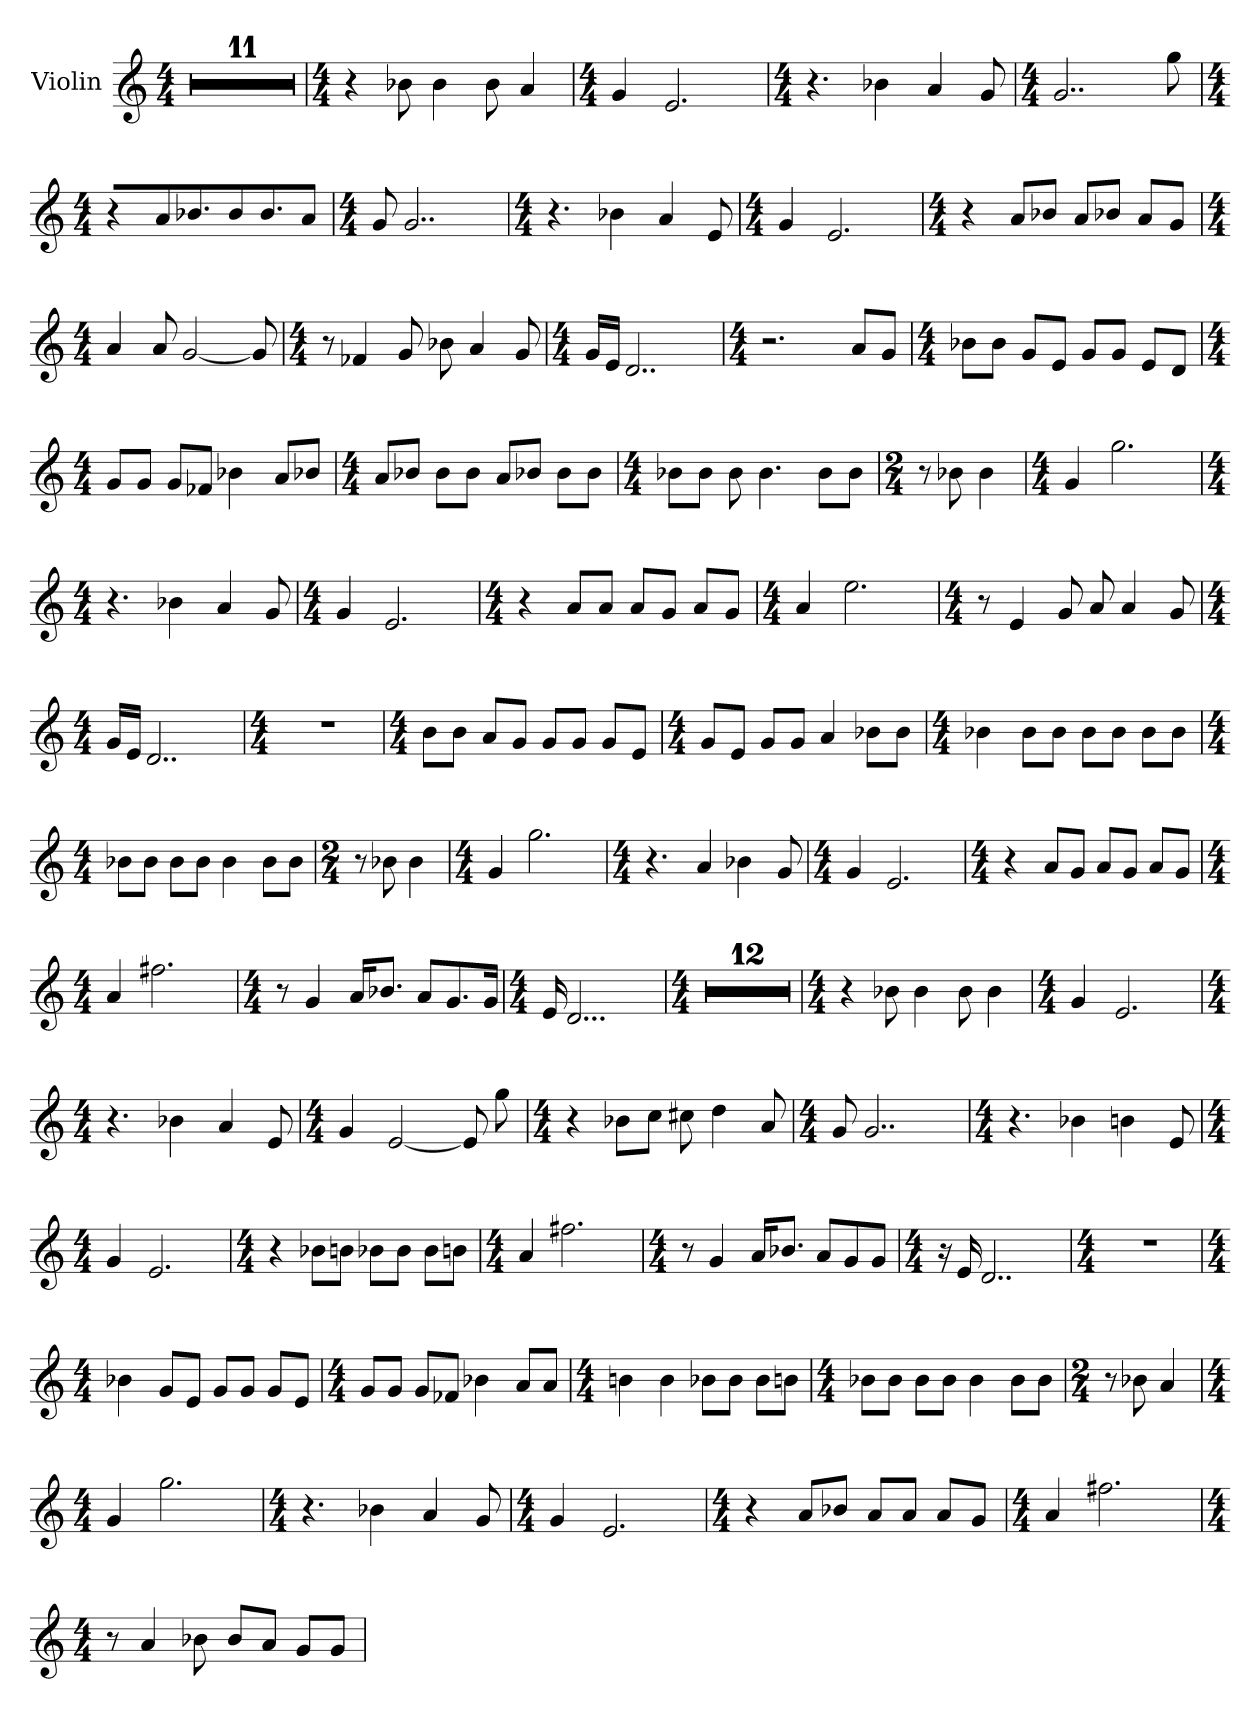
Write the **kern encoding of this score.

**kern
*part1
*staff1
*I"Violin
*I'Vln
*M4/4
=
1r
=
*M4/4
1r
=
*M4/4
1r
=
*M4/4
1r
=
*M4/4
1r
=
*M4/4
1r
=
*M4/4
1r
=
*M4/4
1r
=
*M4/4
1r
=
*M4/4
1r
=
*M4/4
1r
=
*M4/4
4r
8b-X
4b-
8b-
4a
=
*M4/4
4g
2.e
=
*M4/4
4.r
4b-X
4a
8g
=
*M4/4
2..g
8gg
=
*M4/4
4r
8aL
8.b-XJ
8b-L
8.b-J
8aJ
=
*M4/4
8g
2..g
=
*M4/4
4.r
4b-X
4a
8e
=
*M4/4
4g
2.e
=
*M4/4
4r
8aL
8b-XJ
8aL
8b-XJ
8aL
8gJ
=
*M4/4
4a
8a
[2g
8g]
=
*M4/4
8r
4f-X
8g
8b-X
4a
8g
=
*M4/4
16gLL
16eJJ
2..d
=
*M4/4
2.r
8aL
8gJ
=
*M4/4
8b-XL
8b-J
8gL
8eJ
8gL
8gJ
8eL
8dJ
=
*M4/4
8gL
8gJ
8gL
8f-XJ
4b-X
8aL
8b-XJ
=
*M4/4
8aL
8b-XJ
8b-L
8b-J
8aL
8b-XJ
8b-L
8b-J
=
*M4/4
8b-XL
8b-J
8b-
4.b-
8b-L
8b-J
=
*M2/4
8r
8b-X
4b-
=
*M4/4
4g
2.gg
=
*M4/4
4.r
4b-X
4a
8g
=
*M4/4
4g
2.e
=
*M4/4
4r
8aL
8aJ
8aL
8gJ
8aL
8gJ
=
*M4/4
4a
2.ee
=
*M4/4
8r
4e
8g
8a
4a
8g
=
*M4/4
16gLL
16eJJ
2..d
=
*M4/4
1r
=
*M4/4
8bL
8bJ
8aL
8gJ
8gL
8gJ
8gL
8eJ
=
*M4/4
8gL
8eJ
8gL
8gJ
4a
8b-XL
8b-J
=
*M4/4
4b-X
8b-L
8b-J
8b-L
8b-J
8b-L
8b-J
=
*M4/4
8b-XL
8b-J
8b-L
8b-J
4b-
8b-L
8b-J
=
*M2/4
8r
8b-X
4b-
=
*M4/4
4g
2.gg
=
*M4/4
4.r
4a
4b-X
8g
=
*M4/4
4g
2.e
=
*M4/4
4r
8aL
8gJ
8aL
8gJ
8aL
8gJ
=
*M4/4
4a
2.ff#X
=
*M4/4
8r
4g
16aKL
8.b-XJ
8aL
8.g
16gJk
=
*M4/4
16e
2...d
=
*M4/4
1r
=
*M4/4
1r
=
*M4/4
1r
=
*M4/4
1r
=
*M4/4
1r
=
*M4/4
1r
=
*M4/4
1r
=
*M4/4
1r
=
*M4/4
1r
=
*M4/4
1r
=
*M4/4
1r
=
*M4/4
1r
=
*M4/4
4r
8b-X
4b-
8b-
4b-
=
*M4/4
4g
2.e
=
*M4/4
4.r
4b-X
4a
8e
=
*M4/4
4g
[2e
8e]
8gg
=
*M4/4
4r
8b-XL
8ccJ
8cc#X
4dd
8a
=
*M4/4
8g
2..g
=
*M4/4
4.r
4b-X
4bn
8e
=
*M4/4
4g
2.e
=
*M4/4
4r
8b-XL
8bnJ
8b-XL
8b-J
8b-L
8bnJ
=
*M4/4
4a
2.ff#X
=
*M4/4
8r
4g
16aKL
8.b-XJ
8aL
8g
8gJ
=
*M4/4
16r
16e
2..d
=
*M4/4
1r
=
*M4/4
4b-X
8gL
8eJ
8gL
8gJ
8gL
8eJ
=
*M4/4
8gL
8gJ
8gL
8f-XJ
4b-X
8aL
8aJ
=
*M4/4
4bn
4b
8b-XL
8b-J
8b-L
8bnJ
=
*M4/4
8b-XL
8b-J
8b-L
8b-J
4b-
8b-L
8b-J
=
*M2/4
8r
8b-X
4a
=
*M4/4
4g
2.gg
=
*M4/4
4.r
4b-X
4a
8g
=
*M4/4
4g
2.e
=
*M4/4
4r
8aL
8b-XJ
8aL
8aJ
8aL
8gJ
=
*M4/4
4a
2.ff#X
=
*M4/4
8r
4a
8b-X
8b-L
8aJ
8gL
8gJ
=
*-
